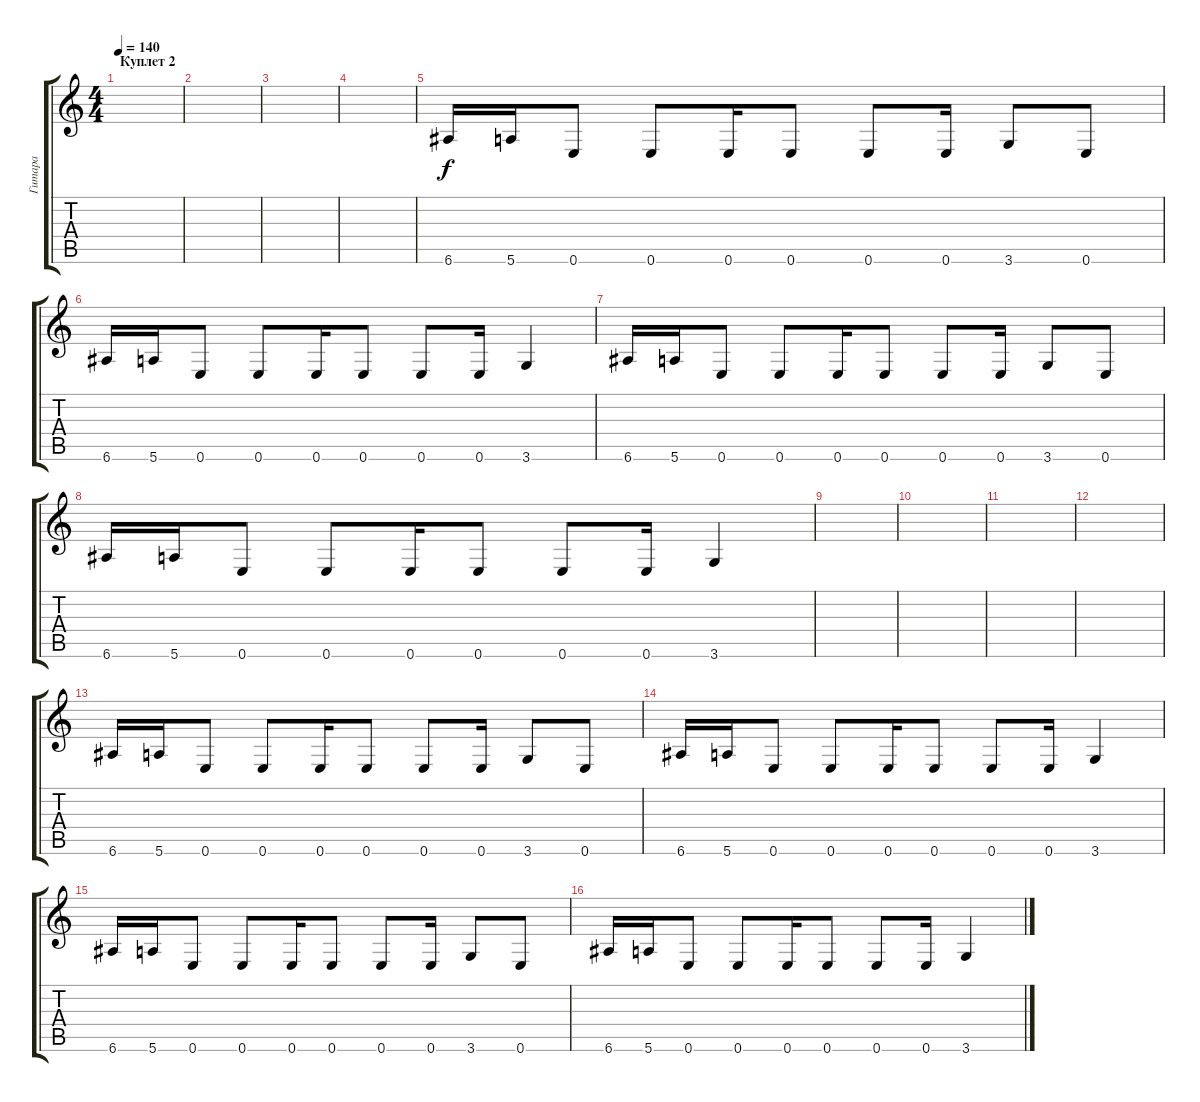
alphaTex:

\track ("Гитара" "Гитара") {instrument overdrivenguitar}
\staff {score tabs}
\tuning (E4 B3 G3 D3 A2 E2) {hide}
\ts (4 4)
\section ("" "Куплет 2")
\tempo 140
\clef g2
\ks c
|
|
|
|
6.6.16 5.6.16 0.6.8 0.6.8 0.6.16 0.6.8 0.6.8 0.6.16 3.6.8 0.6.8 |
6.6.16 5.6.16 0.6.8 0.6.8 0.6.16 0.6.8 0.6.8 0.6.16 3.6.4 |
6.6.16 5.6.16 0.6.8 0.6.8 0.6.16 0.6.8 0.6.8 0.6.16 3.6.8 0.6.8 |
6.6.16 5.6.16 0.6.8 0.6.8 0.6.16 0.6.8 0.6.8 0.6.16 3.6.4 |
|
|
|
|
6.6.16 5.6.16 0.6.8 0.6.8 0.6.16 0.6.8 0.6.8 0.6.16 3.6.8 0.6.8 |
6.6.16 5.6.16 0.6.8 0.6.8 0.6.16 0.6.8 0.6.8 0.6.16 3.6.4 |
6.6.16 5.6.16 0.6.8 0.6.8 0.6.16 0.6.8 0.6.8 0.6.16 3.6.8 0.6.8 |
6.6.16 5.6.16 0.6.8 0.6.8 0.6.16 0.6.8 0.6.8 0.6.16 3.6.4
